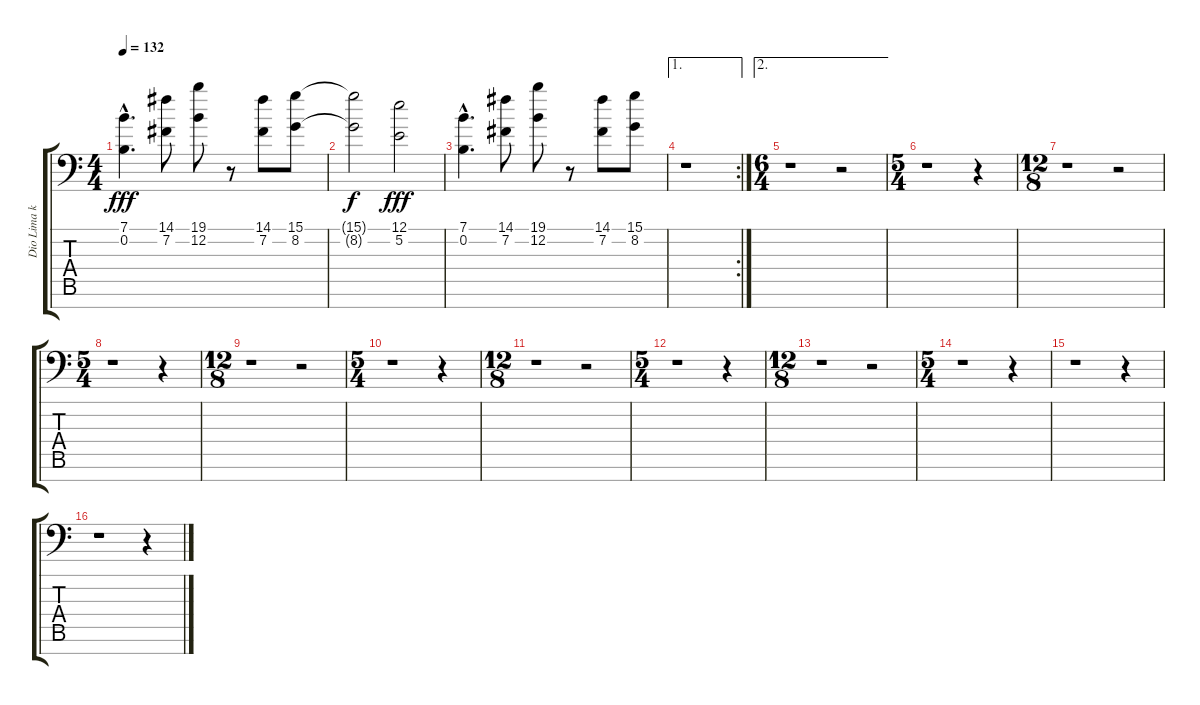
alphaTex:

\track ("Dio Lima key2" "Dio Lima k") {instrument stringensemble2}
\staff {score tabs}
\tuning (E4 B3 G3 D3 A2 E2 C-1) {hide}
\ts (4 4)
\tempo 132
\clef f4
\ks c
(7.1{hac} 0.2{hac}).4{d dy fff} (14.1 7.2).8 (19.1 12.2).8 r.8 (14.1 7.2).8 (15.1 8.2).8 |
(15.1{t} 8.2{t}).2{dy f} (12.1 5.2).2{dy fff} |
(7.1{hac} 0.2{hac}).4{d} (14.1 7.2).8 (19.1 12.2).8 r.8 (14.1 7.2).8 (15.1 8.2).8 |
\ae 1
\rc 2
r.1 |
\ae 2
\ts (6 4)
r.1 r.2 |
\ts (5 4)
r.1 r.4 |
\ts (12 8)
r.1 r.2 |
\ts (5 4)
r.1 r.4 |
\ts (12 8)
r.1 r.2 |
\ts (5 4)
r.1 r.4 |
\ts (12 8)
r.1 r.2 |
\ts (5 4)
r.1 r.4 |
\ts (12 8)
r.1 r.2 |
\ts (5 4)
r.1 r.4 |
r.1 r.4 |
r.1 r.4
